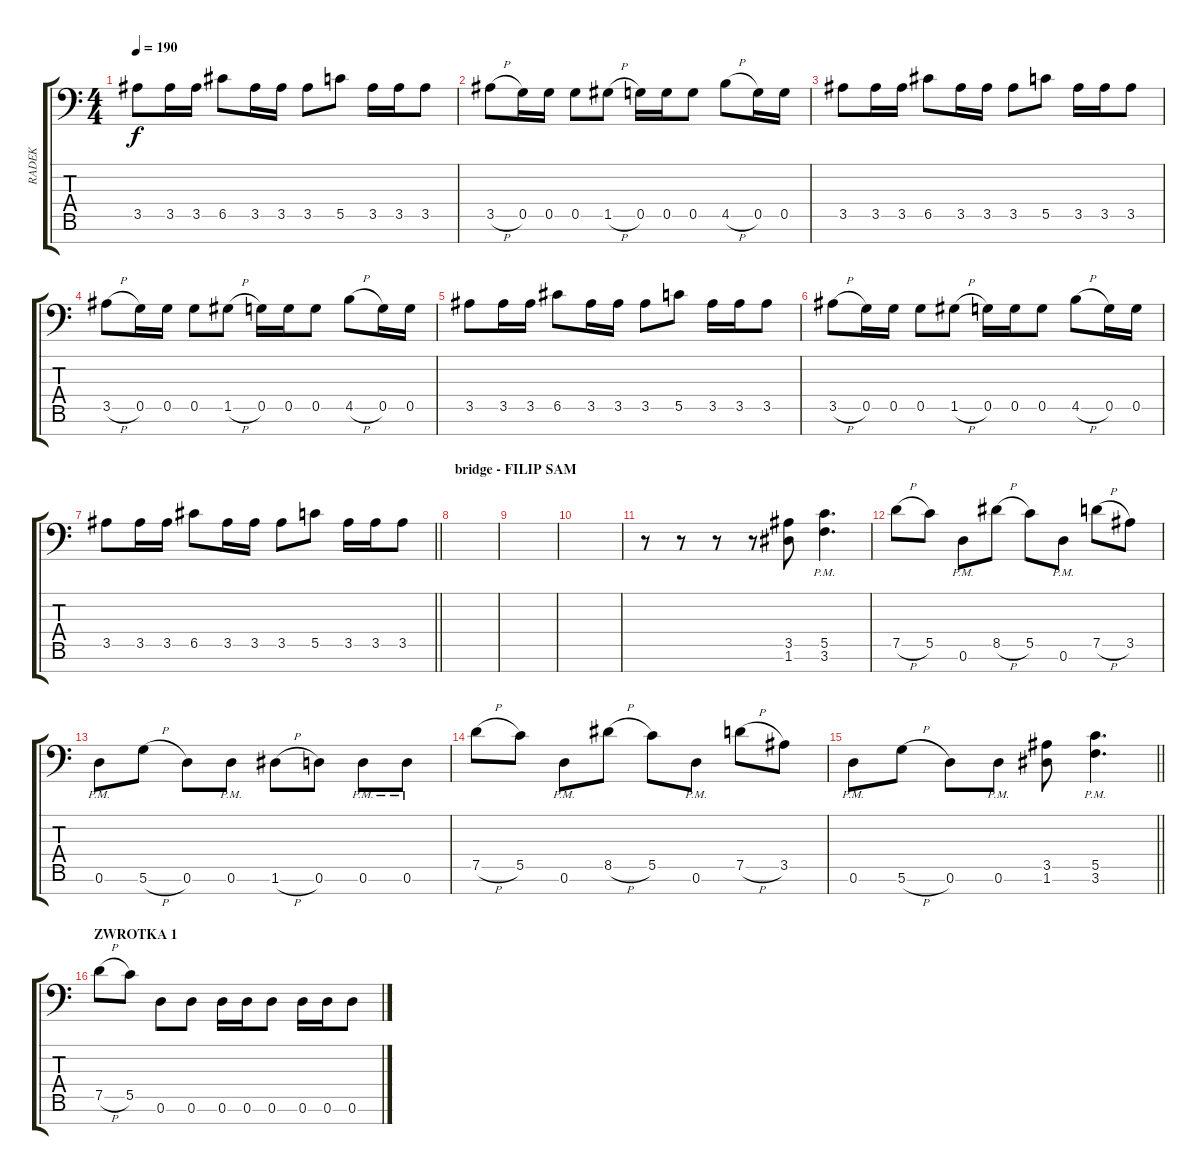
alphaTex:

\track ("RADEK" "RADEK") {instrument distortionguitar}
\staff {score tabs}
\tuning (D4 A3 F3 C3 G2 D2 A1) {hide}
\ts (4 4)
\tempo 190
\clef f4
\ks c
3.5.8{dy f} 3.5.16 3.5.16 6.5.8 3.5.16 3.5.16 3.5.8 5.5.8 3.5.16 3.5.16 3.5.8 |
3.5{h}.8 0.5.16 0.5.16 0.5.8 1.5{h}.8 0.5.16 0.5.16 0.5.8 4.5{h}.8 0.5.16 0.5.16 |
3.5.8 3.5.16 3.5.16 6.5.8 3.5.16 3.5.16 3.5.8 5.5.8 3.5.16 3.5.16 3.5.8 |
3.5{h}.8 0.5.16 0.5.16 0.5.8 1.5{h}.8 0.5.16 0.5.16 0.5.8 4.5{h}.8 0.5.16 0.5.16 |
3.5.8 3.5.16 3.5.16 6.5.8 3.5.16 3.5.16 3.5.8 5.5.8 3.5.16 3.5.16 3.5.8 |
3.5{h}.8 0.5.16 0.5.16 0.5.8 1.5{h}.8 0.5.16 0.5.16 0.5.8 4.5{h}.8 0.5.16 0.5.16 |
\barLineRight lightlight
3.5.8 3.5.16 3.5.16 6.5.8 3.5.16 3.5.16 3.5.8 5.5.8 3.5.16 3.5.16 3.5.8 |
\section ("" "bridge - FILIP SAM")
|
|
|
r.8 r.8 r.8 r.8 (3.5 1.6).8 (5.5 3.6{pm}).4{d} |
7.5{h}.8 5.5.8 0.6{pm}.8 8.5{h}.8 5.5.8 0.6{pm}.8 7.5{h}.8 3.5.8 |
0.6{pm}.8 5.6{h}.8 0.6.8 0.6{pm}.8 1.6{h}.8 0.6.8 0.6{pm}.8 0.6{pm}.8 |
7.5{h}.8 5.5.8 0.6{pm}.8 8.5{h}.8 5.5.8 0.6{pm}.8 7.5{h}.8 3.5.8 |
\barLineRight lightlight
0.6{pm}.8 5.6{h}.8 0.6.8 0.6{pm}.8 (3.5 1.6).8 (5.5 3.6{pm}).4{d} |
\section ("" "ZWROTKA 1")
7.5{h}.8 5.5.8 0.6.8 0.6.8 0.6.16 0.6.16 0.6.8 0.6.16 0.6.16 0.6.8
